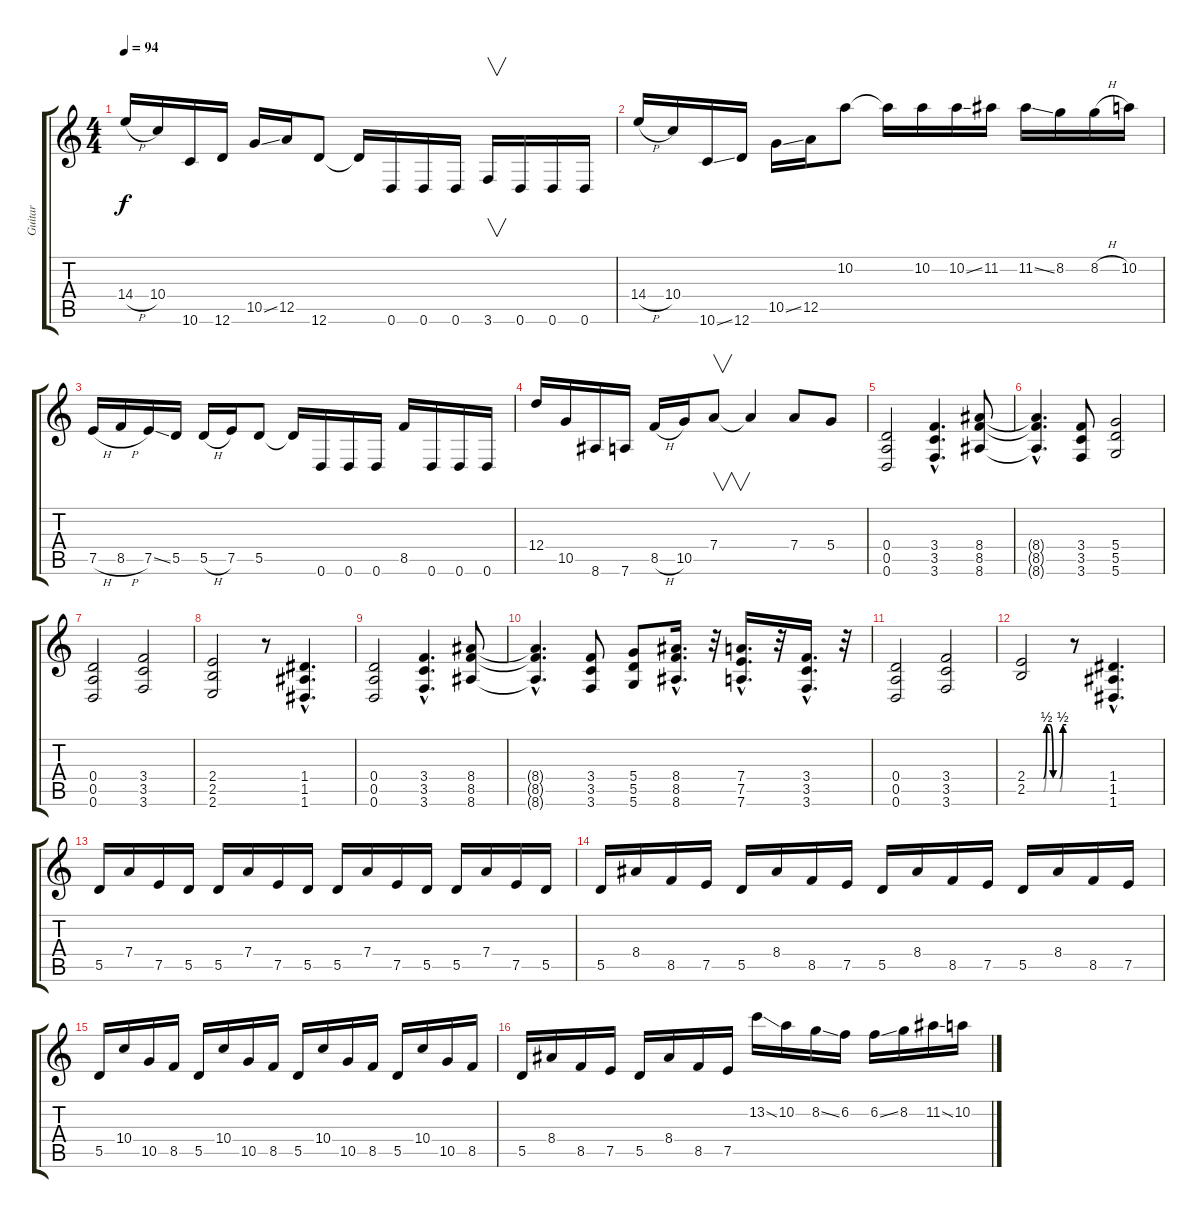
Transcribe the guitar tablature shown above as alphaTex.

\track ("Guitar" "Guitar") {instrument distortionguitar}
\staff {score tabs}
\tuning (E4 B3 G3 D3 A2 D2) {hide}
\ts (4 4)
\tempo 94
\clef g2
\ks c
14.4{h}.16{dy f} 10.4.16 10.6.16 12.6.16 10.5{ss}.16 12.5.16 12.6.8 12.6{t}.16 0.6.16 0.6.16 0.6.16 3.6.16{v} 0.6.16 0.6.16 0.6.16 |
14.4{h}.16 10.4.16 10.6{ss}.16 12.6.16 10.5{ss}.16 12.5.16 10.2.8 10.2{t}.16 10.2.16 10.2{ss}.16 11.2.16 11.2{ss}.16 8.2.16 8.2{h}.16 10.2.16 |
7.5{h}.16 8.5{h}.16 7.5{ss}.16 5.5.16 5.5{h}.16 7.5.16 5.5.8 5.5{t}.16 0.6.16 0.6.16 0.6.16 8.5.16 0.6.16 0.6.16 0.6.16 |
12.4.16 10.5.16 8.6.16 7.6.16 8.5{h}.16 10.5.16 7.4.8{v} 7.4{t}.4 7.4.8 5.4.8 |
(0.4 0.5 0.6).2 (3.4{hac} 3.5{hac} 3.6{hac}).4{d} (8.4 8.5 8.6).8 |
(8.4{hac t} 8.5{hac t} 8.6{hac t}).4{d} (3.4 3.5 3.6).8 (5.4 5.5 5.6).2 |
(0.4 0.5 0.6).2 (3.4 3.5 3.6).2 |
(2.4 2.5 2.6).2 r.8 (1.4{hac} 1.5{hac} 1.6{hac}).4{d} |
(0.4 0.5 0.6).2 (3.4{hac} 3.5{hac} 3.6{hac}).4{d} (8.4 8.5 8.6).8 |
(8.4{hac t} 8.5{hac t} 8.6{hac t}).4{d} (3.4 3.5 3.6).8 (5.4 5.5 5.6).8 (8.4{hac} 8.5{hac} 8.6{hac}).16{d} r.32 (7.4{hac} 7.5{hac} 7.6{hac}).16{d} r.32 (3.4{hac} 3.5{hac} 3.6{hac}).16{d} r.32 |
(0.4 0.5 0.6).2 (3.4 3.5 3.6).2 |
(2.4{be (custom 0 0 25 0 30 2 35 2 40 0 50 0 55 2 60 2)} 2.5{be (custom 0 0 25 0 30 2 35 2 40 0 50 0 55 2 60 2)}).2 r.8 (1.4{hac} 1.5{hac} 1.6{hac}).4{d} |
5.5.16 7.4.16 7.5.16 5.5.16 5.5.16 7.4.16 7.5.16 5.5.16 5.5.16 7.4.16 7.5.16 5.5.16 5.5.16 7.4.16 7.5.16 5.5.16 |
5.5.16 8.4.16 8.5.16 7.5.16 5.5.16 8.4.16 8.5.16 7.5.16 5.5.16 8.4.16 8.5.16 7.5.16 5.5.16 8.4.16 8.5.16 7.5.16 |
5.5.16 10.4.16 10.5.16 8.5.16 5.5.16 10.4.16 10.5.16 8.5.16 5.5.16 10.4.16 10.5.16 8.5.16 5.5.16 10.4.16 10.5.16 8.5.16 |
5.5.16 8.4.16 8.5.16 7.5.16 5.5.16 8.4.16 8.5.16 7.5.16 13.2{ss}.16 10.2.16 8.2{ss}.16 6.2.16 6.2{ss}.16 8.2.16 11.2{ss}.16 10.2.16
